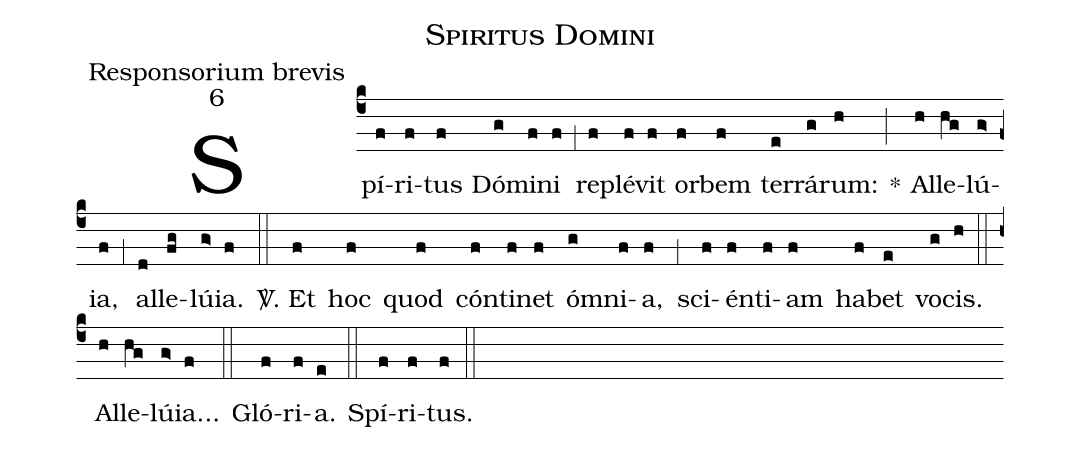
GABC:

name:Spiritus Domini;
office-part:Responsorium brevis;
mode:6;
%%
(c4) Spí(f)ri(f)tus(f) Dó(g)mi(f)ni(f) (,1) re(f)plé(f)vit(f) or(f)bem(f) ter(e)rá(g)rum:(h) *(;) Al(h)le(hg)lú(g>)ia,(f) (,1) al(d)le(fg)lú(g>)ia.(f) (::)

<sp>V/</sp>. Et(f) hoc(f) quod(f) cón(f)ti(f)net(f) ó(g)mni(f)a,(f) (,1) sci(f)én(f)ti(f)am(f) ha(f)bet(e) vo(g)cis.(h) (::)
Al(h)le(hg)lú(g>)ia...(f) (::)

Gló(f)ri(f)a.(e) (::)
Spí(f)ri(f)tus.(f) (::)
